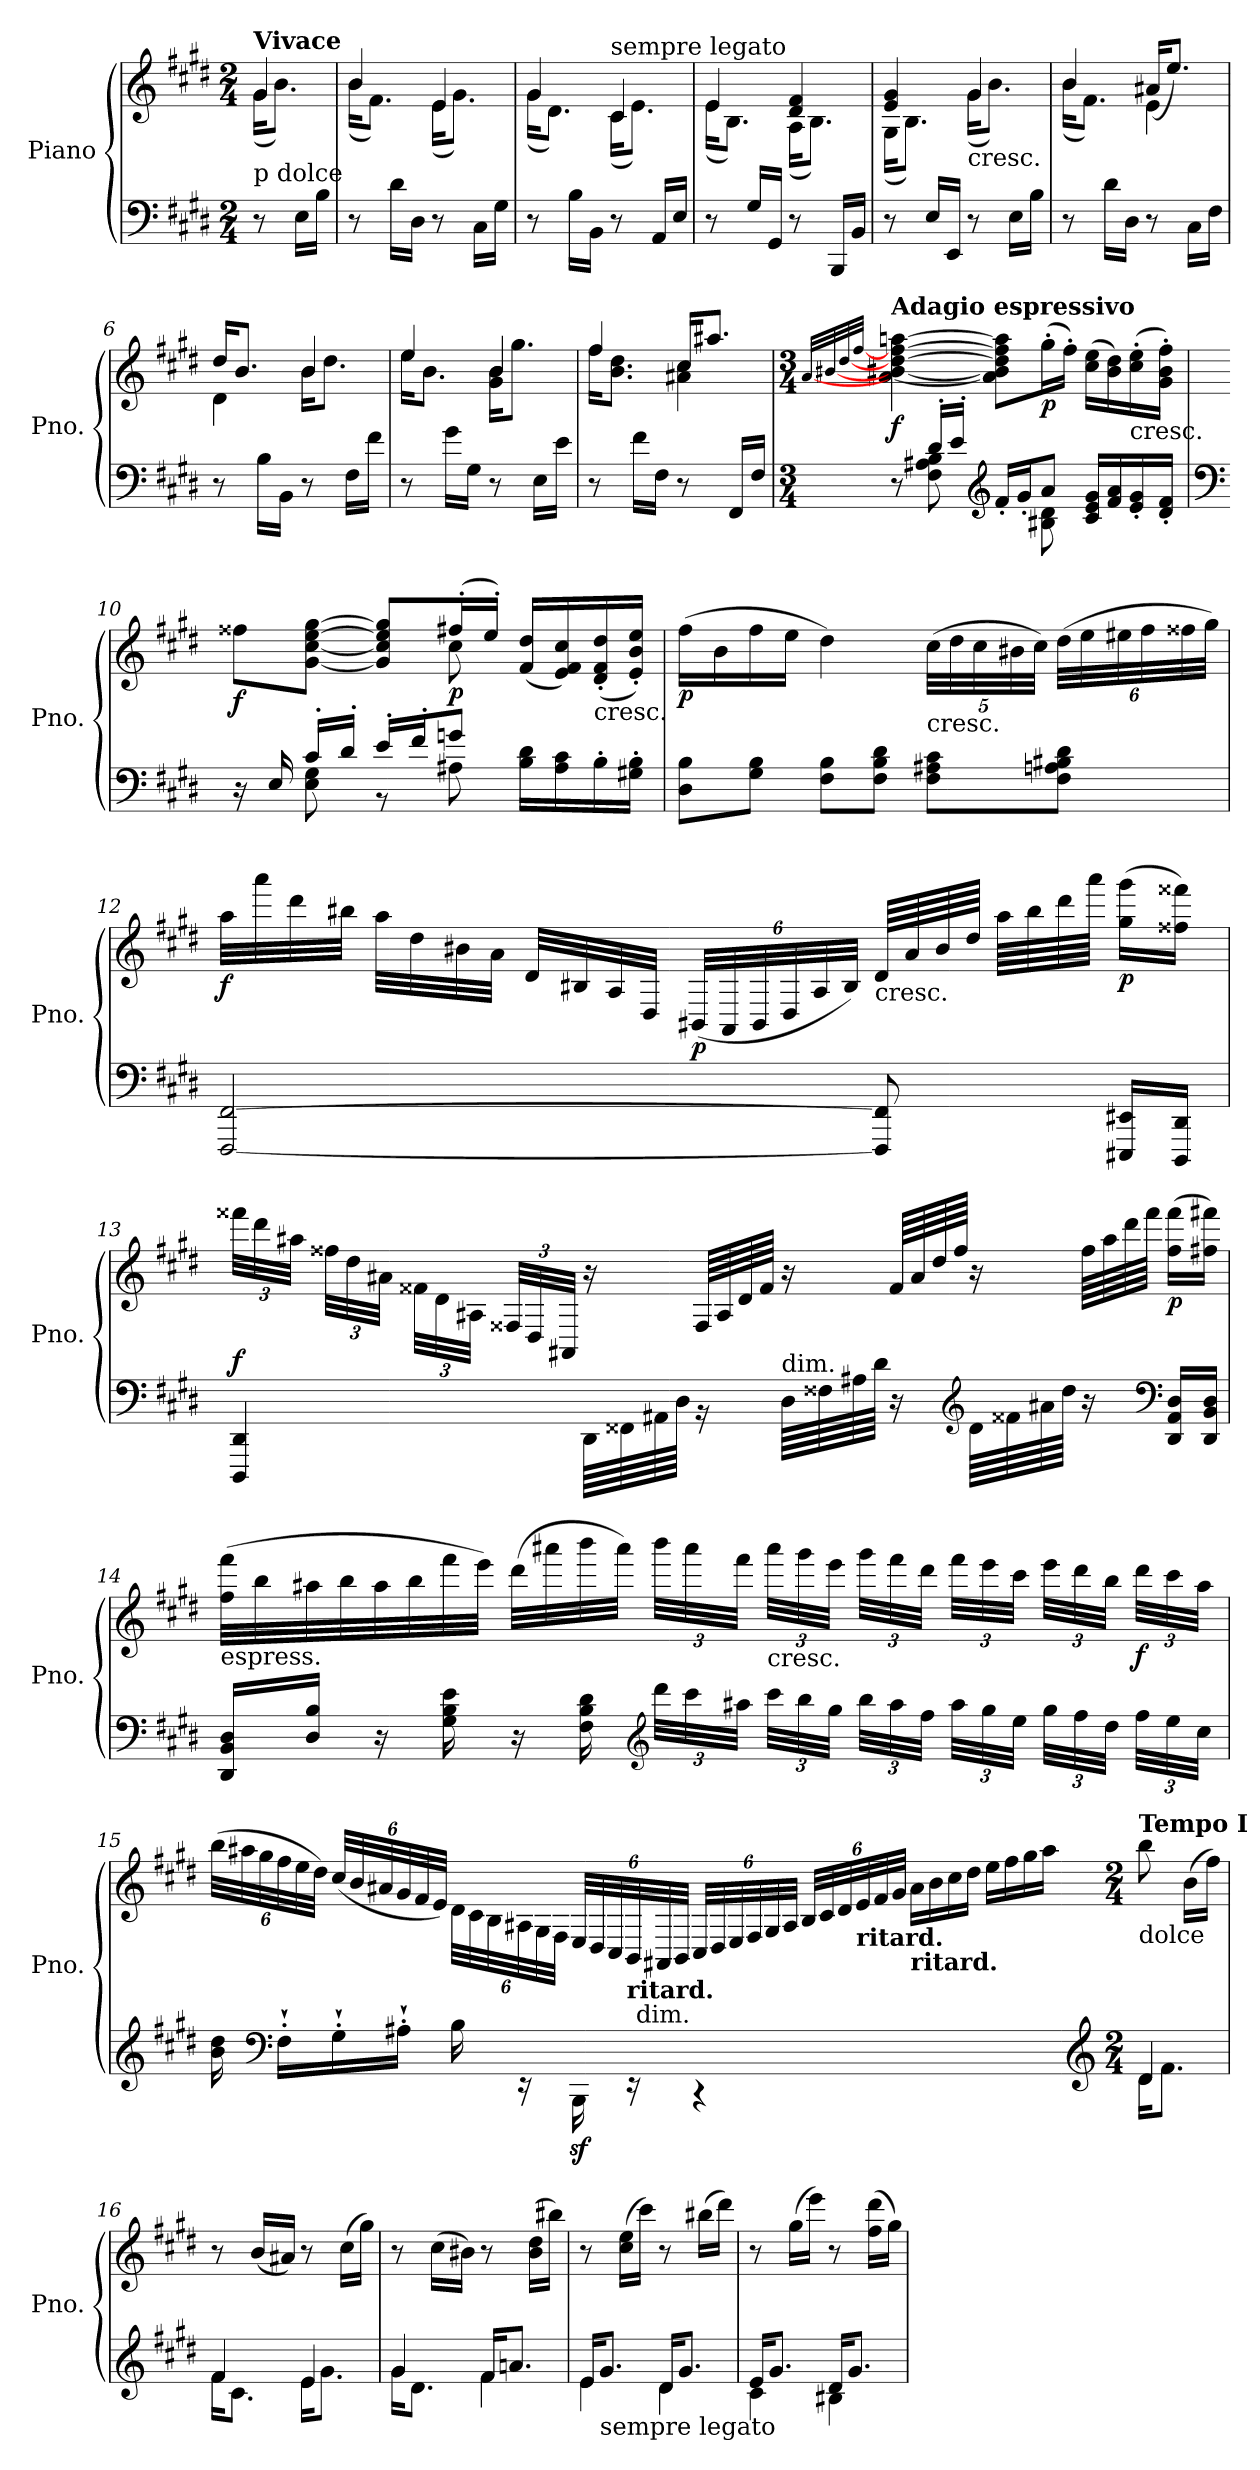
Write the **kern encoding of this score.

**kern	**kern	**dynam
*part1	*part1	*part1
*staff2	*staff1	*staff1/2
*I"Piano	*	*
*I'Pno.	*	*
*clefF4	*clefG2	*
*k[f#c#g#d#]	*k[f#c#g#d#]	*
*E:	*E:	*
*M2/4	*M2/4	*
=	=	=
*	*^	*
!	!LO:TX:a:B:t=Vivace	!	!
!LO:TX:a:t=p dolce	!	!	!
8r	4g#/	(<16g#\KL	.
.	.	8.b\J)	.
16E\LL	.	.	.
16B\JJ	.	.	.
=1	=1	=1	=1
8r	4b/	(<16b\KL	.
.	.	8.f#\J)	.
16d#\LL	.	.	.
16D#\JJ	.	.	.
8r	4e/	(<16e\KL	.
.	.	8.g#\J)	.
16C#\LL	.	.	.
16G#\JJ	.	.	.
=2	=2	=2	=2
8r	4g#/	(<16g#\KL	.
.	.	8.d#\J)	.
16B\LL	.	.	.
16BB\JJ	.	.	.
!	!LO:TX:a:t=sempre legato	!	!
8r	4c#/	(<16c#\KL	.
.	.	8.e\J)	.
16AA/LL	.	.	.
16E/JJ	.	.	.
=3	=3	=3	=3
8r	4e/	(<16e\KL	.
.	.	8.B\J)	.
16G#/LL	.	.	.
16GG#/JJ	.	.	.
8r	4d#/ 4f#/	(<16A\KL	.
.	.	8.B\J)	.
16BBB/LL	.	.	.
16BB/JJ	.	.	.
=4	=4	=4	=4
8r	4e/ 4g#/	(<16G#\KL	.
.	.	8.B\J)	.
16E/LL	.	.	.
16EE/JJ	.	.	.
!	!LO:TX:b:t=cresc.	!	!
8r	4g#/	(<16g#\KL	.
.	.	8.b\J)	.
16E\LL	.	.	.
16B\JJ	.	.	.
!!LO:LB:g=z	!!
=5	=5	=5	=5
8r	4b/	(<16b\KL	.
.	.	8.f#\J)	.
16d#\LL	.	.	.
16D#\JJ	.	.	.
8r	4e\	(>16a#X/KL	.
.	.	8.ee/J)	.
16C#\LL	.	.	.
16F#\JJ	.	.	.
=6	=6	=6	=6
8r	16dd#/KL	4d#\	.
.	8.b/J	.	.
16B\LL	.	.	.
16BB\JJ	.	.	.
8r	4b/	16b\KL	.
.	.	8.dd#\J	.
16F#\LL	.	.	.
16f#\JJ	.	.	.
=7	=7	=7	=7
8r	4ee/	16ee\KL	.
.	.	8.b\J	.
16g#\LL	.	.	.
16G#\JJ	.	.	.
8r	4b/	16g#\ 16b\KL	.
.	.	8.gg#\J	.
16E\LL	.	.	.
16e\JJ	.	.	.
=8	=8	=8	=8
8r	4ff#/	16ff#\KL	.
.	.	8.b\ 8.dd#\J	.
16f#\LL	.	.	.
16F#\JJ	.	.	.
8r	16cc#/KL	4a#X\ 4cc#\	.
.	8.aa#X/J	.	.
16FF#/LL	.	.	.
16F#/JJ	.	.	.
*	*v	*v	*
!!LO:LB:g=z
=9	=9	=9
*M3/4	*M3/4	*
.	[32qa/LLL	.
.	[32qb#X/	.
.	[32qdd#/	.
.	[32qff#/JJJ	.
*^	*	*
!	!	!LO:TX:a:B:t=Adagio espressivo	!
!	!	!	!LO:DY:b
8r	8ryy	[4a\ [4b#\ [4dd#\ [4ff#\ [4aan\	f
16d#'/LL	8F#\ 8A#X\ 8B\	.	.
16e'/JJ	.	.	.
*clefG2	*	*	*
16f#'/LL	8ryy	8a\] 8b#\] 8dd#\] 8ff#\] 8aa\]L	.
16g#'/J	.	.	.
!	!	!	!LO:DY:b
8a/J	8B#X\ 8d#\	(>16gg#'\L	p
.	.	16ff#'\JJ)	.
16c#/ 16e/ 16g#/LL	4ryy	(>16cc#\ 16ee\LL	.
16f#/ 16a/	.	16b#\ 16dd#\)	.
!	!	!LO:TX:b:t=cresc.	!
16e/' 16g#/'	.	(>16cc#\' 16ee\'	.
16d#/' 16f#/'JJ	.	16g#\' 16b#\' 16ff#\'JJ)	.
=10	=10	=10	=10
*clefF4	*	*	*
*	*	*^	*
!	!	!	!	!LO:DY:b
16r	8ryy	8ff##X\L	4.ryy	f
16E/	.	.	.	.
16c#'/LL	8E\ 8G#\	[8g#\ [8cc#\ [8ee\ [8gg#\J	.	.
16d#'/JJ	.	.	.	.
16e'/LL	8r	8g#/] 8cc#/] 8ee/] 8gg#/]L	.	.
16f#'/J	.	.	.	.
!	!	!	!	!LO:DY:b
8gn/J	8A#X\	(>16ff#X'/L	8cc#\	p
.	.	16ee'/JJ)	.	.
16B\ 16d#\LL	4ryy	(>16f#/ 16dd#/LL	4ryy	.
16A#\ 16c#\	.	16e/ 16f#/ 16cc#/)	.	.
!	!	!LO:TX:b:t=cresc.	!	!
16B'\	.	(>16d#/' 16f#/' 16dd#/'	.	.
16G#X\' 16B\'JJ	.	16e/' 16b/' 16ee/'JJ)	.	.
*v	*v	*	*	*
*	*v	*v	*
!!LO:LB:g=z
=11	=11	=11
!	!	!LO:DY:b
8D#\ 8B\L	(>16ff#\LL	p
.	16b\	.
8G#\ 8B\J	16ff#\	.
.	16ee\JJ	.
8F#\ 8B\L	4dd#\)	.
8F#\ 8B\ 8d#\J	.	.
*	*Xbrackettup	*
!	!LO:TX:b:t=cresc.	!
8F#\ 8A#X\ 8c#\L	(>40cc#\LLL	.
.	40dd#\	.
.	40cc#\	.
.	40b#X\	.
.	40cc#\JJJ)	.
8F#\ 8An\ 8B#X\ 8d#\J	(>48dd#\LLL	.
.	48ee\	.
.	48ee#X\	.
.	48ff#\	.
.	48ff##X\	.
.	48gg#\JJJ)	.
!!LO:LB:g=z
=12	=12	=12
!	!	!LO:DY:b
[2FFF#/ [2FF#/	32aa\LLL	f
.	32aaa\	.
.	32ddd#\	.
.	32bb#X\JJJ	.
.	32aa\LLL	.
.	32dd#\	.
.	32b#X\	.
.	32a\JJJ	.
.	32d#/LLL	.
.	32B#X/	.
.	32A/	.
.	32D#/JJJ	.
!	!	!LO:DY:b
.	(<48BB#X/LLL	p
.	48AA/	.
.	48BB#/	.
.	48D#/	.
.	48A/	.
.	48B#/JJJ)	.
!	!LO:TX:b:t=cresc.	!
8FFF#/] 8FF#/]	64d#/LLLL	.
.	64a/	.
.	64b#/	.
.	64dd#/JJJJ	.
.	64aa\LLLL	.
.	64bb#\	.
.	64ddd#\	.
.	64aaa\JJJJ	.
!	!	!LO:DY:b
16EEE#X/ 16EE#X/LL	(>16gg#\ 16ggg#\LL	p
16DDD#/ 16DD#/JJ	16ff##X\ 16fff##X\JJ)	.
!!LO:PB:g=z
=13	=13	=13
!	!	!LO:DY:a=2
4DDD#/ 4DD#/	48fff##X\LLL	f
.	48ddd#\	.
.	48aa#X\JJJ	.
.	48ff##X\LLL	.
.	48dd#\	.
.	48a#X\JJJ	.
.	48f##X\LLL	.
.	48d#\	.
.	48A#X\JJJ	.
.	48F##X/LLL	.
.	48D#/	.
.	48AA#X/JJJ	.
64DD#\LLLL	16r	.
64FF##X\	.	.
64AA#X\	.	.
64D#\JJJJ	.	.
16rBB	64F##/LLLL	.
.	64A#/	.
.	64d#/	.
.	64f##/JJJJ	.
!LO:TX:a:t=dim.	!	!
64D#\LLLL	16r	.
64F##X\	.	.
64A#X\	.	.
64d#\JJJJ	.	.
16r	64f##/LLLL	.
.	64a#/	.
.	64dd#/	.
.	64ff##/JJJJ	.
*clefG2	*	*
64d#\LLLL	16r	.
64f##X\	.	.
64a#X\	.	.
64dd#\JJJJ	.	.
16r	64ff##\LLLL	.
.	64aa#\	.
.	64ddd#\	.
.	64fff##\JJJJ	.
*clefF4	*	*
!	!	!LO:DY:b
16DD#/ 16AA#/ 16D#/LL	(>16ff##\ 16fff##\LL	p
16DD#/ 16BB/ 16D#/JJ	16ff#X\ 16fff#X\JJ)	.
!!LO:LB:g=z
=14	=14	=14
!	!LO:TX:b:t=espress.	!
16DD#/ 16BB/ 16D#/LL	(>32ff#\ 32fff#\LLL	.
.	32bb\	.
16D#/ 16B/JJ	32aa#X\	.
.	32bb\	.
16r	32aa#\	.
.	32bb\	.
16G#\ 16B\ 16e\	32fff#\	.
.	32eee\JJJ)	.
16r	(>32ddd#\LLL	.
.	32aaa#X\	.
16F#\ 16B\ 16d#\	32bbb\	.
.	32aaa#\JJJ)	.
*clefG2	*	*
*Xbrackettup	*	*
48ddd#\LLL	48bbb\LLL	.
48ccc#\	48aaa#\	.
48aa#X\JJJ	48fff#\JJJ	.
!	!LO:TX:b:t=cresc.	!
48ccc#\LLL	48aaa#\LLL	.
48bb\	48ggg#\	.
48gg#\JJJ	48eee\JJJ	.
48bb\LLL	48ggg#\LLL	.
48aa#\	48fff#\	.
48ff#\JJJ	48ddd#\JJJ	.
48aa#\LLL	48fff#\LLL	.
48gg#\	48eee\	.
48ee\JJJ	48ccc#\JJJ	.
48gg#\LLL	48eee\LLL	.
48ff#\	48ddd#\	.
48dd#\JJJ	48bb\JJJ	.
!	!	!LO:DY:b
48ff#\LLL	48ddd#\LLL	f
48ee\	48ccc#\	.
48cc#\JJJ	48aa#\JJJ	.
!!LO:LB:g=z
=15	=15	=15
16b\ 16dd#\	(>48bb\LLL	.
.	48aa#X\	.
.	48gg#\	.
*clefF4	*	*
16F#'`\LL	48ff#\	.
.	48ee\	.
.	48dd#\JJJ)	.
16G#'`\	(<48cc#/LLL	.
.	48b/	.
.	48a#X/	.
16A#X'`\JJ	48g#/	.
.	48f#/	.
.	48e/JJJ)	.
16B\	48d#\LLL	.
.	48c#\	.
.	48B\	.
16rEE	48A#X\	.
.	48G#\	.
.	48F#\JJJ	.
16BBBz<\	48E/LLL	.
.	48D#/	.
.	48C#/	.
!	!LO:TX:b:B:t=ritard.	!
16rEE	48BB/	.
!	!LO:TX:b:t=dim.	!
.	48AA#X/	.
.	48BB/JJJ	.
4rCC	48C#/LLL	.
.	48D#/	.
.	48E/	.
.	48F#/	.
.	48G#/	.
.	48A#/JJJ	.
.	48B/LLL	.
.	48c#/	.
.	48d#/	.
!	!LO:TX:b:B:t=ritard.	!
.	48e/	.
.	48f#/	.
.	48g#/JJJ	.
!	!LO:TX:b:B:t=ritard.	!
2ryy	16a#\LL	.
.	16b\	.
.	16cc#\	.
.	16dd#\JJ	.
.	16ee\LL	.
.	16ff#\	.
.	16gg#\	.
.	16aa#\JJ	.
!!LO:LB:g=z
=15X1-	=15X1-	=15X1-
*clefG2	*	*
*M2/4	*M2/4	*
*^	*	*
!	!	!LO:TX:b:t=dolce	!
!	!	!LO:TX:a:B:t=Tempo I	!
4d#/	16d#\KL	8bb\	.
.	8.f#\J	.	.
.	.	(>16b\LL	.
.	.	16ff#\JJ)	.
=16	=16	=16	=16
4f#/	16f#\KL	8r	.
.	8.c#\J	.	.
.	.	(<16b/LL	.
.	.	16a#X/JJ)	.
4e/	16e\KL	8r	.
.	8.g#\J	.	.
.	.	(>16cc#\LL	.
.	.	16gg#\JJ)	.
=17	=17	=17	=17
4g#/	16g#\KL	8r	.
.	8.d#\J	.	.
.	.	(>16cc#\LL	.
.	.	16b#X\JJ)	.
16f#/KL	4f#\	8r	.
8.an/J	.	.	.
.	.	(>16b#\ 16dd#\LL	.
.	.	16bb#X\JJ)	.
=18	=18	=18	=18
16e/KL	4e\	8r	.
!LO:TX:b:t=sempre legato	!	!	!
8.g#/J	.	.	.
.	.	(>16cc#\ 16ee\LL	.
.	.	16ccc#\JJ)	.
16d#/KL	4d#\	8r	.
8.g#/J	.	.	.
.	.	(>16bb#X\LL	.
.	.	16ddd#\JJ)	.
=19	=19	=19	=19
16e/KL	4c#\	8r	.
8.g#/J	.	.	.
.	.	(>16gg#\LL	.
.	.	16eee\JJ)	.
16d#/KL	4B#X\	8r	.
8.g#/J	.	.	.
.	.	(>16ff#\ 16ddd#\LL	.
.	.	16gg#\JJ)	.
*v	*v	*	*
=	=	=
*-	*-	*-
